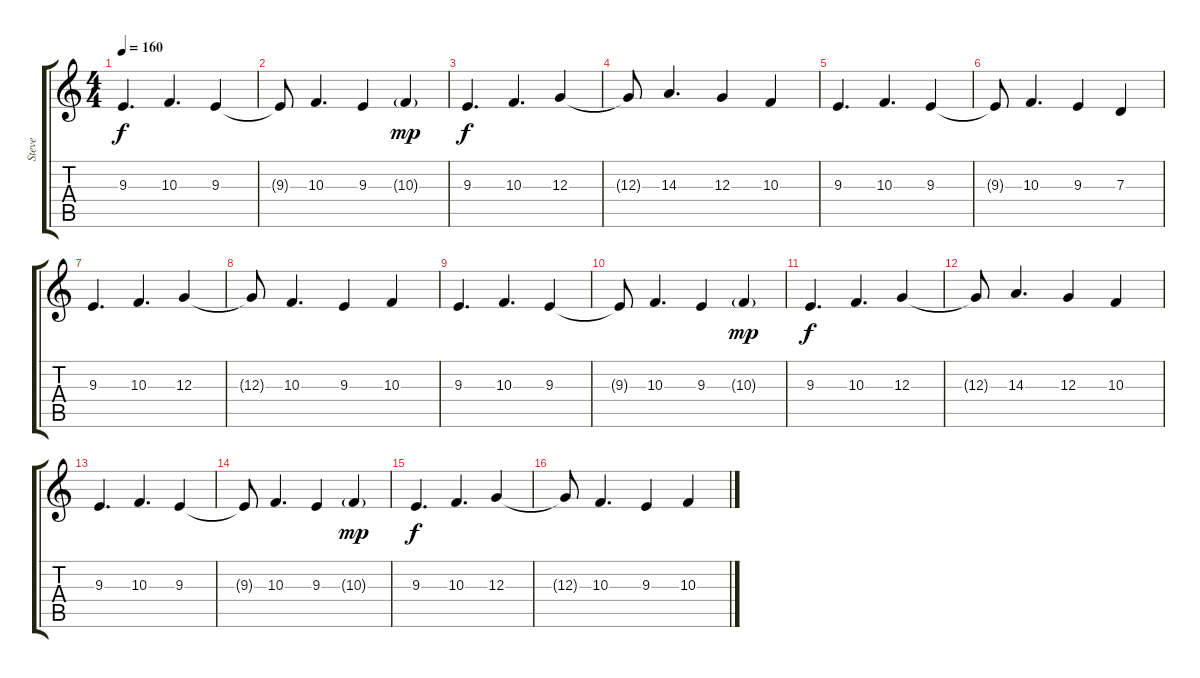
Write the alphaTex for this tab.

\track ("Steve " "Steve ") {instrument pad2warm}
\staff {score tabs}
\tuning (E4 B3 G3 D3 A2 E2) {hide}
\ts (4 4)
\tempo 160
\clef g2
\ks c
9.3.4{d dy f} 10.3.4{d} 9.3.4 |
9.3{t}.8 10.3.4{d} 9.3.4 10.3{g}.4{dy mp} |
9.3.4{d dy f} 10.3.4{d} 12.3.4 |
12.3{t}.8 14.3.4{d} 12.3.4 10.3.4 |
9.3.4{d} 10.3.4{d} 9.3.4 |
9.3{t}.8 10.3.4{d} 9.3.4 7.3.4 |
9.3.4{d} 10.3.4{d} 12.3.4 |
12.3{t}.8 10.3.4{d} 9.3.4 10.3.4 |
9.3.4{d} 10.3.4{d} 9.3.4 |
9.3{t}.8 10.3.4{d} 9.3.4 10.3{g}.4{dy mp} |
9.3.4{d dy f} 10.3.4{d} 12.3.4 |
12.3{t}.8 14.3.4{d} 12.3.4 10.3.4 |
9.3.4{d} 10.3.4{d} 9.3.4 |
9.3{t}.8 10.3.4{d} 9.3.4 10.3{g}.4{dy mp} |
9.3.4{d dy f} 10.3.4{d} 12.3.4 |
12.3{t}.8 10.3.4{d} 9.3.4 10.3.4
